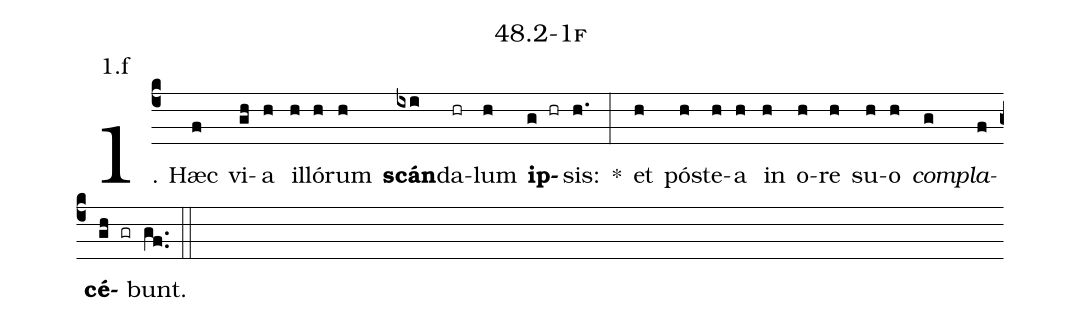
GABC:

name: 48.2-1f;
annotation: 1.f;
%%
(c4)1. Hæc(f) vi(gh)a(h) il(h)ló(h)rum(h) <b>scán</b>(ixi)da(hr)lum(h) <b>ip</b>(g hr)sis:(h.) *(:) et(h) póst(h)e(h)a(h) in(h) o(h)re(h) su(h)o(h) <i>com</i>(g)<i>pla</i>(f)<b>cé</b>(gh gr)bunt.(gf..) (::)


%E(h) u(h) o(g) u(f) a(gh) e.(gf..) (::)
